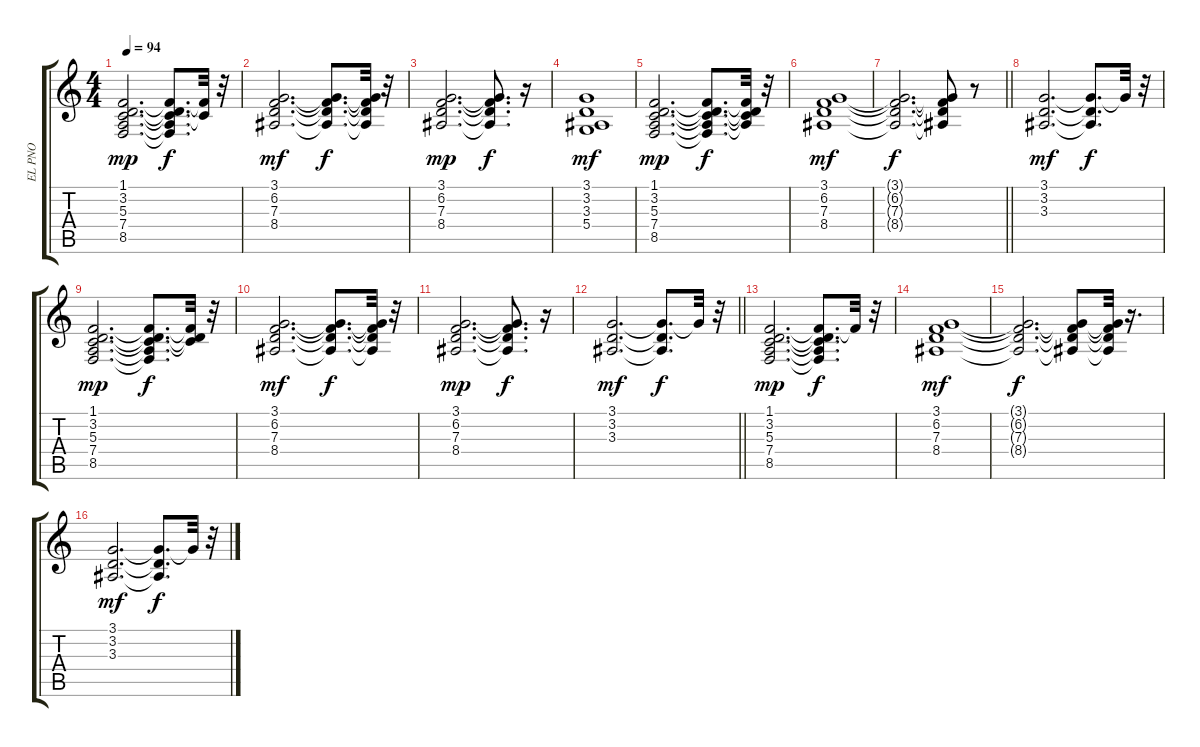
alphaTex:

\track ("EL PNO" "EL PNO") {instrument electricpiano1}
\staff {score tabs}
\tuning (E4 B3 G3 D3 A2 E2) {hide}
\ts (4 4)
\tempo 94
\clef g2
\ks c
(1.1 3.2 5.3 7.4 8.5).2{d dy mp} (1.1{t} 3.2{t} 5.3{t} 7.4{t} 8.5{t}).8{d dy f} (1.1{t} 5.3{t}).32 r.32 |
(3.1 6.2 7.3 8.4).2{d dy mf} (3.1{t} 6.2{t} 7.3{t} 8.4{t}).8{d dy f} (3.1{t} 6.2{t} 7.3{t} 8.4{t}).32 r.32 |
(3.1 6.2 7.3 8.4).2{d dy mp} (3.1{t} 6.2{t} 7.3{t} 8.4{t}).8{d dy f} r.16 |
(3.1 3.2 3.3 5.4).1{dy mf} |
(1.1 3.2 5.3 7.4 8.5).2{d dy mp} (1.1{t} 3.2{t} 5.3{t} 7.4{t} 8.5{t}).8{d dy f} (1.1{t} 3.2{t} 5.3{t} 7.4{t}).32 r.32 |
(3.1 6.2 7.3 8.4).1{dy mf} |
\barLineRight lightlight
(3.1{t} 6.2{t} 7.3{t} 8.4{t}).2{d dy f} (3.1{t} 6.2{t} 7.3{t} 8.4{t}).8 r.8 |
(3.1 3.2 3.3).2{d dy mf} (3.1{t} 3.2{t} 3.3{t}).8{d dy f} 3.1{t}.32 r.32 |
(1.1 3.2 5.3 7.4 8.5).2{d dy mp} (1.1{t} 3.2{t} 5.3{t} 7.4{t} 8.5{t}).8{d dy f} (1.1{t} 3.2{t} 5.3{t}).32 r.32 |
(3.1 6.2 7.3 8.4).2{d dy mf} (3.1{t} 6.2{t} 7.3{t} 8.4{t}).8{d dy f} (3.1{t} 6.2{t} 7.3{t} 8.4{t}).32 r.32 |
(3.1 6.2 7.3 8.4).2{d dy mp} (3.1{t} 6.2{t} 7.3{t} 8.4{t}).8{d dy f} r.16 |
\barLineRight lightlight
(3.1 3.2 3.3).2{d dy mf} (3.1{t} 3.2{t} 3.3{t}).8{d dy f} 3.1{t}.32 r.32 |
(1.1 3.2 5.3 7.4 8.5).2{d dy mp} (1.1{t} 3.2{t} 5.3{t} 7.4{t} 8.5{t}).8{d dy f} 1.1{t}.32 r.32 |
(3.1 6.2 7.3 8.4).1{dy mf} |
(3.1{t} 6.2{t} 7.3{t} 8.4{t}).2{d dy f} (3.1{t} 6.2{t} 7.3{t} 8.4{t}).8 (3.1{t} 6.2{t} 7.3{t} 8.4{t}).32 r.16{d} |
(3.1 3.2 3.3).2{d dy mf} (3.1{t} 3.2{t} 3.3{t}).8{d dy f} 3.1{t}.32 r.32
